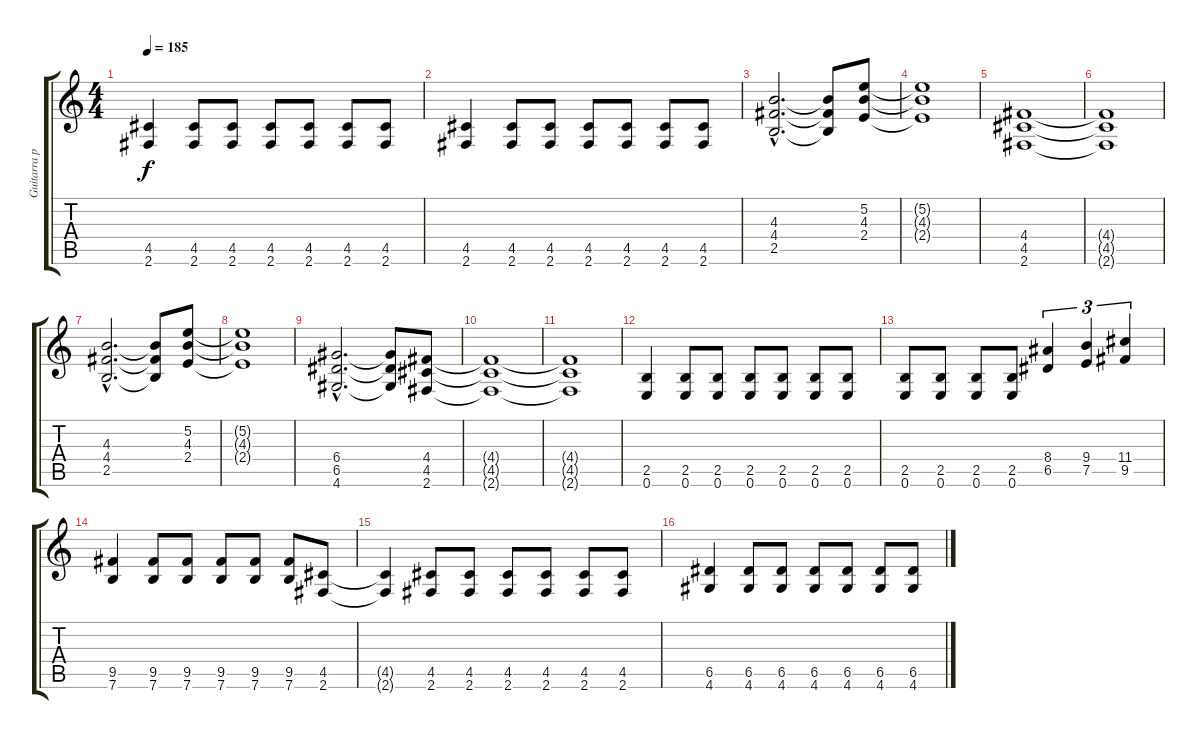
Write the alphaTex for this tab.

\track ("Guitarra punteos" "Guitarra p") {instrument overdrivenguitar}
\staff {score tabs}
\tuning (E4 B3 G3 D3 A2 E2) {hide}
\ts (4 4)
\tempo 185
\clef g2
\ks c
(4.5 2.6).4{dy f} (4.5 2.6).8 (4.5 2.6).8 (4.5 2.6).8 (4.5 2.6).8 (4.5 2.6).8 (4.5 2.6).8 |
(4.5 2.6).4 (4.5 2.6).8 (4.5 2.6).8 (4.5 2.6).8 (4.5 2.6).8 (4.5 2.6).8 (4.5 2.6).8 |
(4.3{hac} 4.4{hac} 2.5{hac}).2{d} (4.3{t} 4.4{t} 2.5{t}).8 (5.2 4.3 2.4).8 |
(5.2{t} 4.3{t} 2.4{t}).1 |
(4.4 4.5 2.6).1 |
(4.4{t} 4.5{t} 2.6{t}).1 |
(4.3{hac} 4.4{hac} 2.5{hac}).2{d} (4.3{t} 4.4{t} 2.5{t}).8 (5.2 4.3 2.4).8 |
(5.2{t} 4.3{t} 2.4{t}).1 |
(6.4{hac} 6.5{hac} 4.6{hac}).2{d} (6.4{t} 6.5{t} 4.6{t}).8 (4.4 4.5 2.6).8 |
(4.4{t} 4.5{t} 2.6{t}).1 |
(4.4{t} 4.5{t} 2.6{t}).1 |
(2.5 0.6).4 (2.5 0.6).8 (2.5 0.6).8 (2.5 0.6).8 (2.5 0.6).8 (2.5 0.6).8 (2.5 0.6).8 |
(2.5 0.6).8 (2.5 0.6).8 (2.5 0.6).8 (2.5 0.6).8 (8.4 6.5).4{tu (3 2)} (9.4 7.5).4{tu (3 2)} (11.4 9.5).4{tu (3 2)} |
(9.5 7.6).4 (9.5 7.6).8 (9.5 7.6).8 (9.5 7.6).8 (9.5 7.6).8 (9.5 7.6).8 (4.5 2.6).8 |
(4.5{t} 2.6{t}).4 (4.5 2.6).8 (4.5 2.6).8 (4.5 2.6).8 (4.5 2.6).8 (4.5 2.6).8 (4.5 2.6).8 |
(6.5 4.6).4 (6.5 4.6).8 (6.5 4.6).8 (6.5 4.6).8 (6.5 4.6).8 (6.5 4.6).8 (6.5 4.6).8
